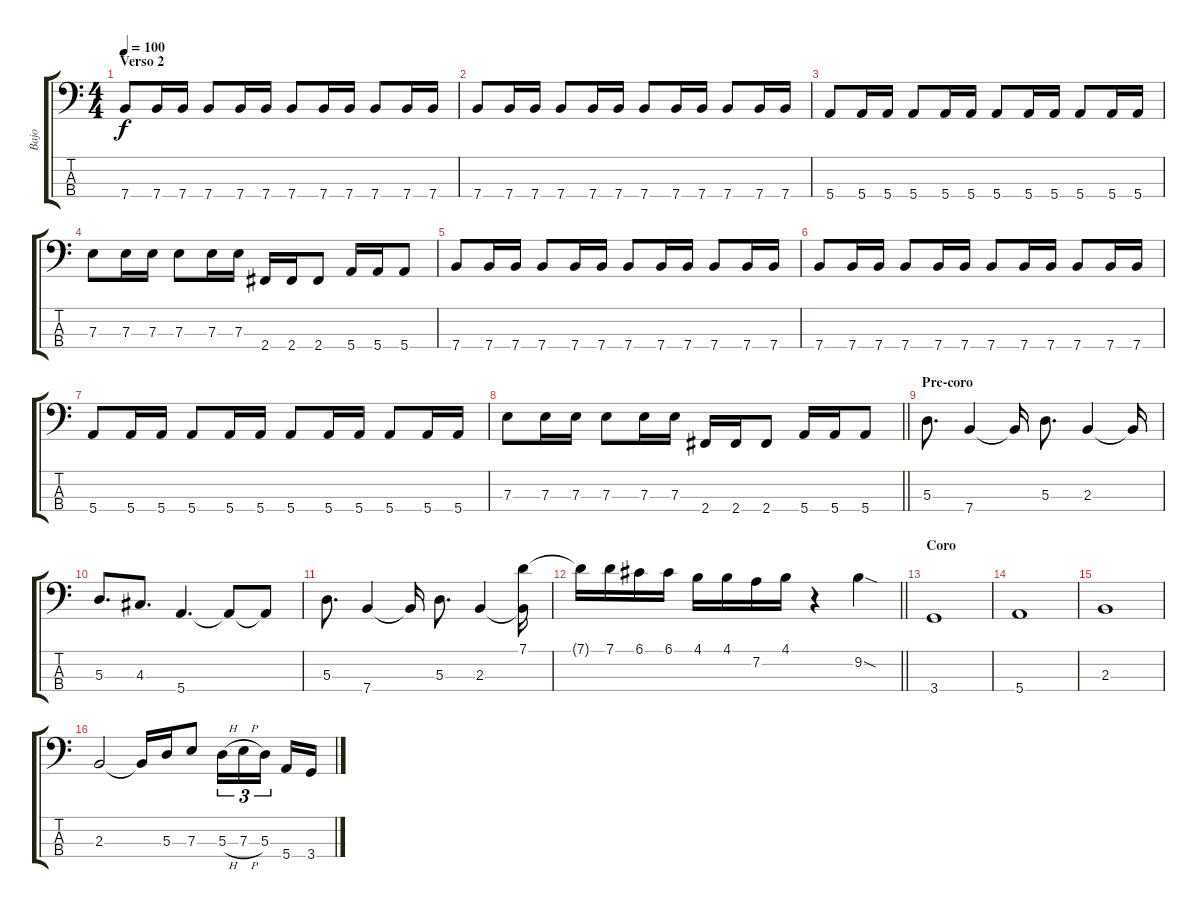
\track ("Bajo" "Bajo") {instrument electricbassfinger}
\staff {score tabs}
\tuning (G2 D2 A1 E1) {hide}
\ts (4 4)
\section ("" "Verso 2")
\tempo 100
\clef f4
\ks c
7.4.8{dy f} 7.4.16 7.4.16 7.4.8 7.4.16 7.4.16 7.4.8 7.4.16 7.4.16 7.4.8 7.4.16 7.4.16 |
7.4.8 7.4.16 7.4.16 7.4.8 7.4.16 7.4.16 7.4.8 7.4.16 7.4.16 7.4.8 7.4.16 7.4.16 |
5.4.8 5.4.16 5.4.16 5.4.8 5.4.16 5.4.16 5.4.8 5.4.16 5.4.16 5.4.8 5.4.16 5.4.16 |
7.3.8 7.3.16 7.3.16 7.3.8 7.3.16 7.3.16 2.4.16 2.4.16 2.4.8 5.4.16 5.4.16 5.4.8 |
7.4.8 7.4.16 7.4.16 7.4.8 7.4.16 7.4.16 7.4.8 7.4.16 7.4.16 7.4.8 7.4.16 7.4.16 |
7.4.8 7.4.16 7.4.16 7.4.8 7.4.16 7.4.16 7.4.8 7.4.16 7.4.16 7.4.8 7.4.16 7.4.16 |
5.4.8 5.4.16 5.4.16 5.4.8 5.4.16 5.4.16 5.4.8 5.4.16 5.4.16 5.4.8 5.4.16 5.4.16 |
\barLineRight lightlight
7.3.8 7.3.16 7.3.16 7.3.8 7.3.16 7.3.16 2.4.16 2.4.16 2.4.8 5.4.16 5.4.16 5.4.8 |
\section ("" "Pre-coro")
5.3.8{d} 7.4.4 7.4{t}.16 5.3.8{d} 2.3.4 2.3{t}.16 |
5.3.8{d} 4.3.8{d} 5.4.4{d} 5.4{t}.8 5.4{t}.8 |
5.3.8{d} 7.4.4 7.4{t}.16 5.3.8{d} 2.3.4 (7.1 2.3{t}).16 |
\barLineRight lightlight
7.1{t}.16 7.1.16 6.1.16 6.1.16 4.1.16 4.1.16 7.2.16 4.1.16 r.4 9.2{sod}.4 |
\section ("" "Coro")
3.4.1 |
5.4.1 |
2.3.1 |
2.3.2 2.3{t}.16 5.3.16 7.3.8 5.3{h}.16{tu (3 2)} 7.3{h}.16{tu (3 2)} 5.3.16{tu (3 2) beam splitsecondary} 5.4.16 3.4.16
